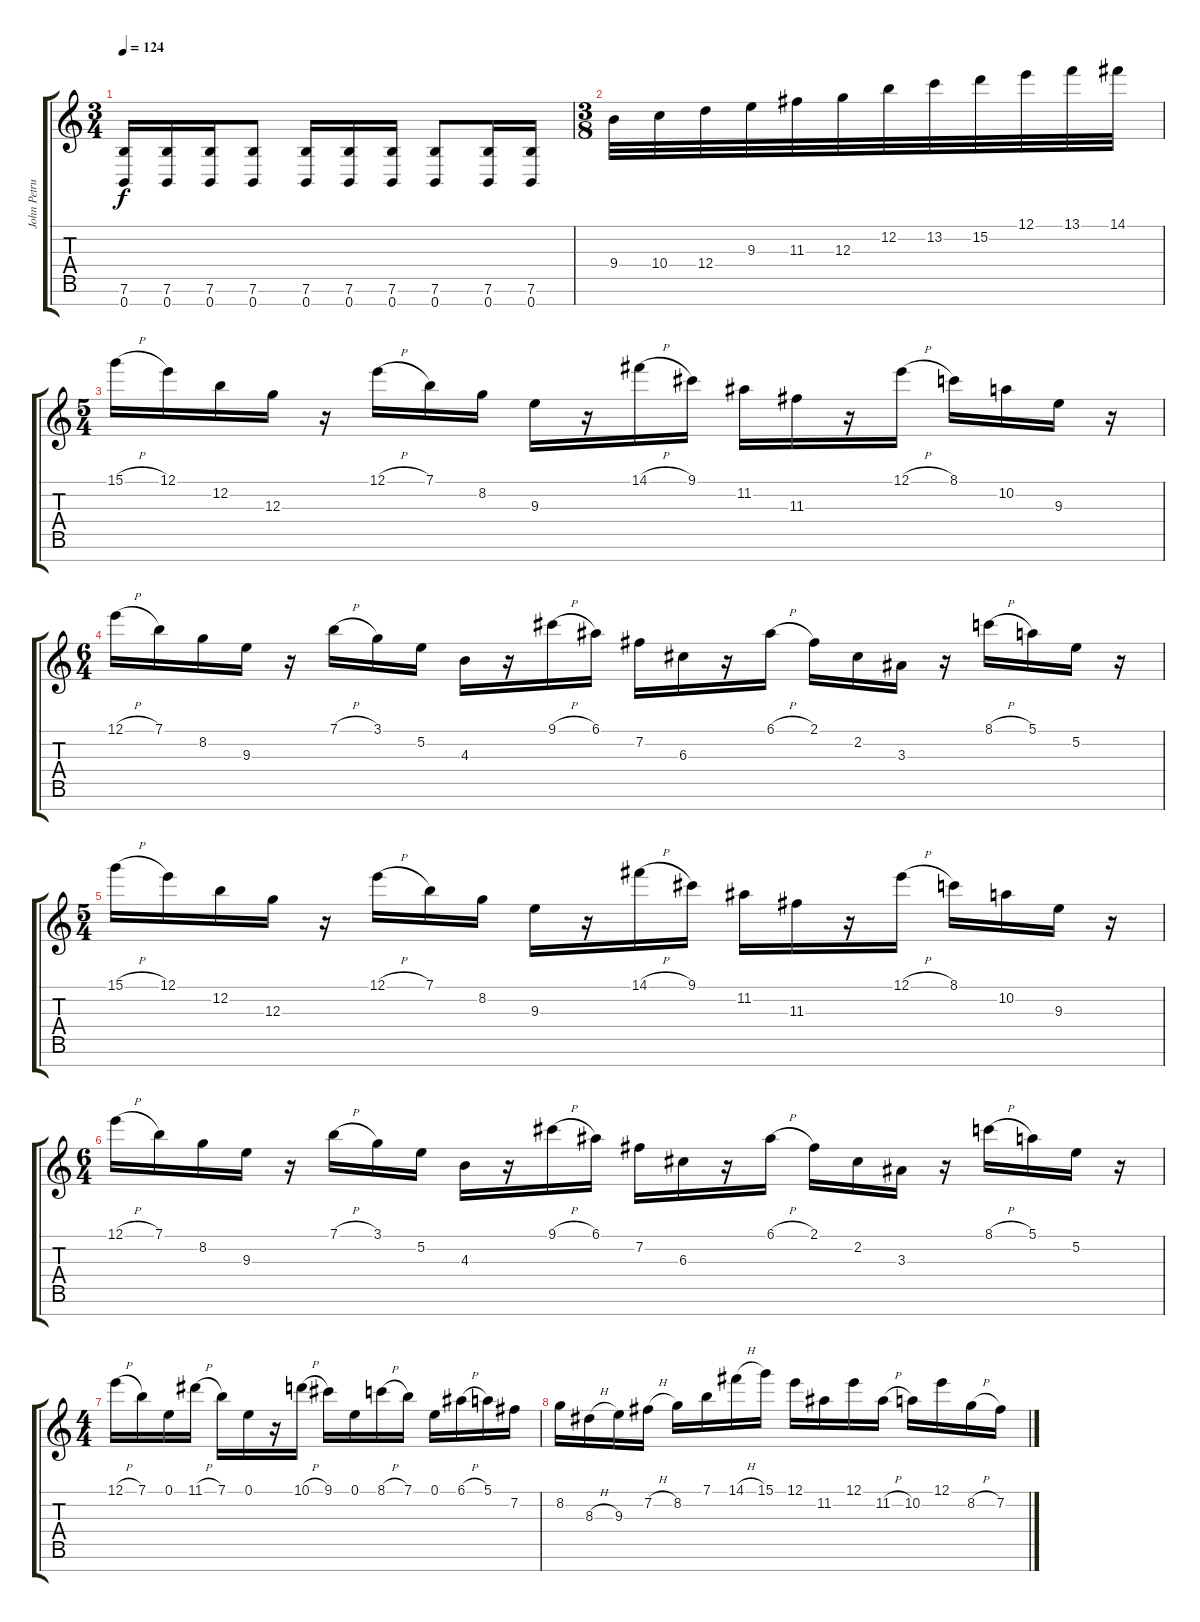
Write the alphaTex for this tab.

\track ("John Petrucci - 7 String Guitar" "John Petru") {instrument distortionguitar}
\staff {score tabs}
\tuning (E4 B3 G3 D3 A2 E2 B1) {hide}
\ts (3 4)
\tempo 124
\clef g2
\ks c
(7.6 0.7).16{dy f} (7.6 0.7).16 (7.6 0.7).16 (7.6 0.7).8 (7.6 0.7).16 (7.6 0.7).16 (7.6 0.7).16 (7.6 0.7).8 (7.6 0.7).16 (7.6 0.7).16 |
\ts (3 8)
9.4.32 10.4.32 12.4.32 9.3.32 11.3.32 12.3.32 12.2.32 13.2.32 15.2.32 12.1.32 13.1.32 14.1.32 |
\ts (5 4)
15.1{h}.16 12.1.16 12.2.16 12.3.16 r.16 12.1{h}.16 7.1.16 8.2.16 9.3.16 r.16 14.1{h}.16 9.1.16 11.2.16 11.3.16 r.16 12.1{h}.16 8.1.16 10.2.16 9.3.16 r.16 |
\ts (6 4)
12.1{h}.16 7.1.16 8.2.16 9.3.16 r.16 7.1{h}.16 3.1.16 5.2.16 4.3.16 r.16 9.1{h}.16 6.1.16 7.2.16 6.3.16 r.16 6.1{h}.16 2.1.16 2.2.16 3.3.16 r.16 8.1{h}.16 5.1.16 5.2.16 r.16 |
\ts (5 4)
15.1{h}.16 12.1.16 12.2.16 12.3.16 r.16 12.1{h}.16 7.1.16 8.2.16 9.3.16 r.16 14.1{h}.16 9.1.16 11.2.16 11.3.16 r.16 12.1{h}.16 8.1.16 10.2.16 9.3.16 r.16 |
\ts (6 4)
12.1{h}.16 7.1.16 8.2.16 9.3.16 r.16 7.1{h}.16 3.1.16 5.2.16 4.3.16 r.16 9.1{h}.16 6.1.16 7.2.16 6.3.16 r.16 6.1{h}.16 2.1.16 2.2.16 3.3.16 r.16 8.1{h}.16 5.1.16 5.2.16 r.16 |
\ts (4 4)
12.1{h}.16 7.1.16 0.1.16 11.1{h}.16 7.1.16 0.1.16 r.16 10.1{h}.16 9.1.16 0.1.16 8.1{h}.16 7.1.16 0.1.16 6.1{h}.16 5.1.16 7.2.16 |
8.2.16 8.3{h}.16 9.3.16 7.2{h}.16 8.2.16 7.1.16 14.1{h}.16 15.1.16 12.1.16 11.2.16 12.1.16 11.2{h}.16 10.2.16 12.1.16 8.2{h}.16 7.2.16
